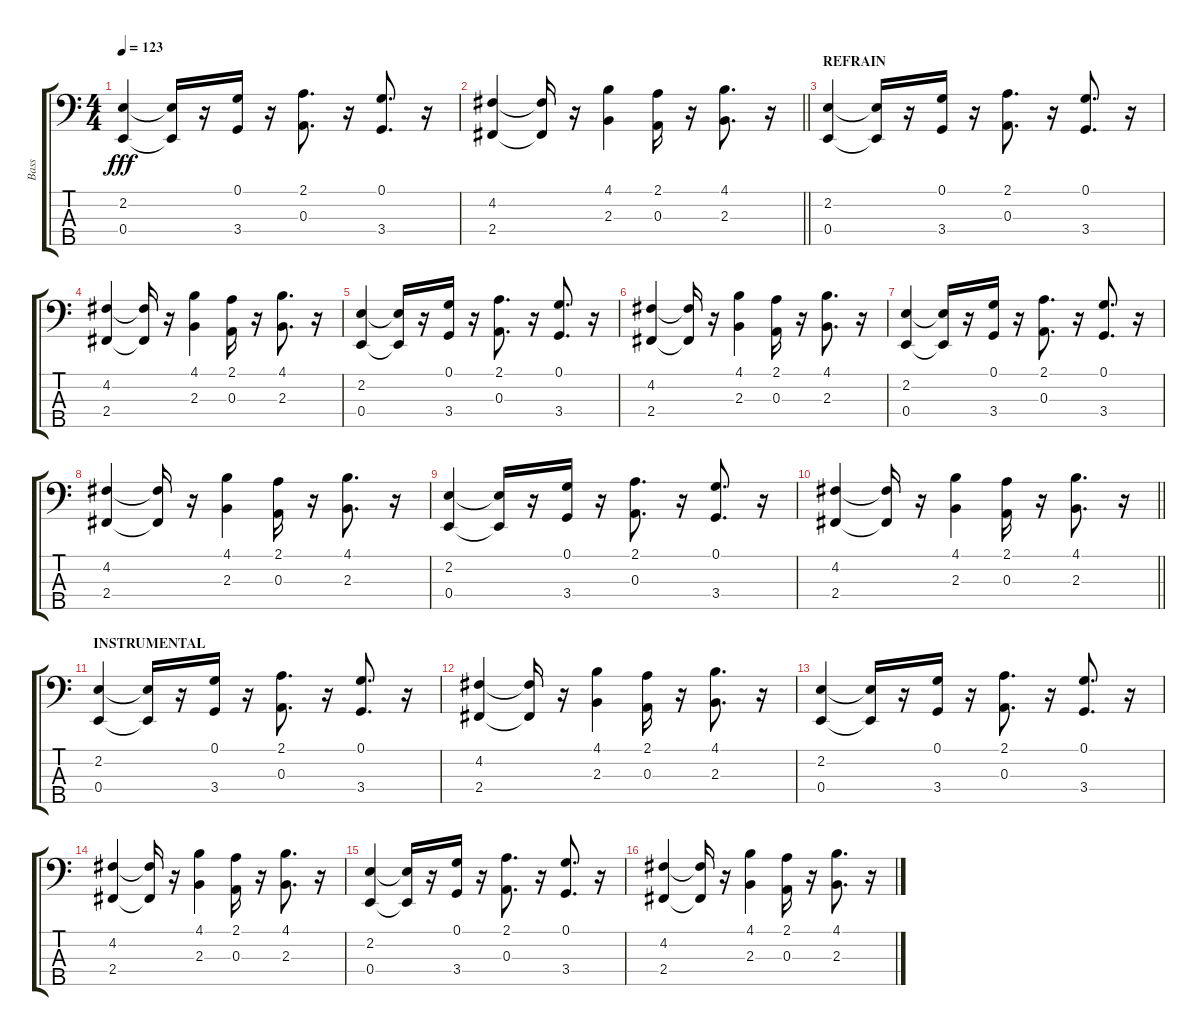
\track ("Bass" "Bass") {instrument fretlessbass}
\staff {score tabs}
\tuning (G2 D2 A1 E1 B0) {hide}
\ts (4 4)
\tempo 123
\clef f4
\ks c
(2.2 0.4).4{dy fff} (2.2{t} 0.4{t}).16 r.16 (0.1 3.4).16 r.16 (2.1 0.3).8{d} r.16 (0.1 3.4).8{d} r.16 |
\barLineRight lightlight
(4.2 2.4).4 (4.2{t} 2.4{t}).16 r.16 (4.1 2.3).4 (2.1 0.3).16 r.16 (4.1 2.3).8{d} r.16 |
\section ("" "REFRAIN")
(2.2 0.4).4 (2.2{t} 0.4{t}).16 r.16 (0.1 3.4).16 r.16 (2.1 0.3).8{d} r.16 (0.1 3.4).8{d} r.16 |
(4.2 2.4).4 (4.2{t} 2.4{t}).16 r.16 (4.1 2.3).4 (2.1 0.3).16 r.16 (4.1 2.3).8{d} r.16 |
(2.2 0.4).4 (2.2{t} 0.4{t}).16 r.16 (0.1 3.4).16 r.16 (2.1 0.3).8{d} r.16 (0.1 3.4).8{d} r.16 |
(4.2 2.4).4 (4.2{t} 2.4{t}).16 r.16 (4.1 2.3).4 (2.1 0.3).16 r.16 (4.1 2.3).8{d} r.16 |
(2.2 0.4).4 (2.2{t} 0.4{t}).16 r.16 (0.1 3.4).16 r.16 (2.1 0.3).8{d} r.16 (0.1 3.4).8{d} r.16 |
(4.2 2.4).4 (4.2{t} 2.4{t}).16 r.16 (4.1 2.3).4 (2.1 0.3).16 r.16 (4.1 2.3).8{d} r.16 |
(2.2 0.4).4 (2.2{t} 0.4{t}).16 r.16 (0.1 3.4).16 r.16 (2.1 0.3).8{d} r.16 (0.1 3.4).8{d} r.16 |
\barLineRight lightlight
(4.2 2.4).4 (4.2{t} 2.4{t}).16 r.16 (4.1 2.3).4 (2.1 0.3).16 r.16 (4.1 2.3).8{d} r.16 |
\section ("" "INSTRUMENTAL")
(2.2 0.4).4 (2.2{t} 0.4{t}).16 r.16 (0.1 3.4).16 r.16 (2.1 0.3).8{d} r.16 (0.1 3.4).8{d} r.16 |
(4.2 2.4).4 (4.2{t} 2.4{t}).16 r.16 (4.1 2.3).4 (2.1 0.3).16 r.16 (4.1 2.3).8{d} r.16 |
(2.2 0.4).4 (2.2{t} 0.4{t}).16 r.16 (0.1 3.4).16 r.16 (2.1 0.3).8{d} r.16 (0.1 3.4).8{d} r.16 |
(4.2 2.4).4 (4.2{t} 2.4{t}).16 r.16 (4.1 2.3).4 (2.1 0.3).16 r.16 (4.1 2.3).8{d} r.16 |
(2.2 0.4).4 (2.2{t} 0.4{t}).16 r.16 (0.1 3.4).16 r.16 (2.1 0.3).8{d} r.16 (0.1 3.4).8{d} r.16 |
(4.2 2.4).4 (4.2{t} 2.4{t}).16 r.16 (4.1 2.3).4 (2.1 0.3).16 r.16 (4.1 2.3).8{d} r.16
